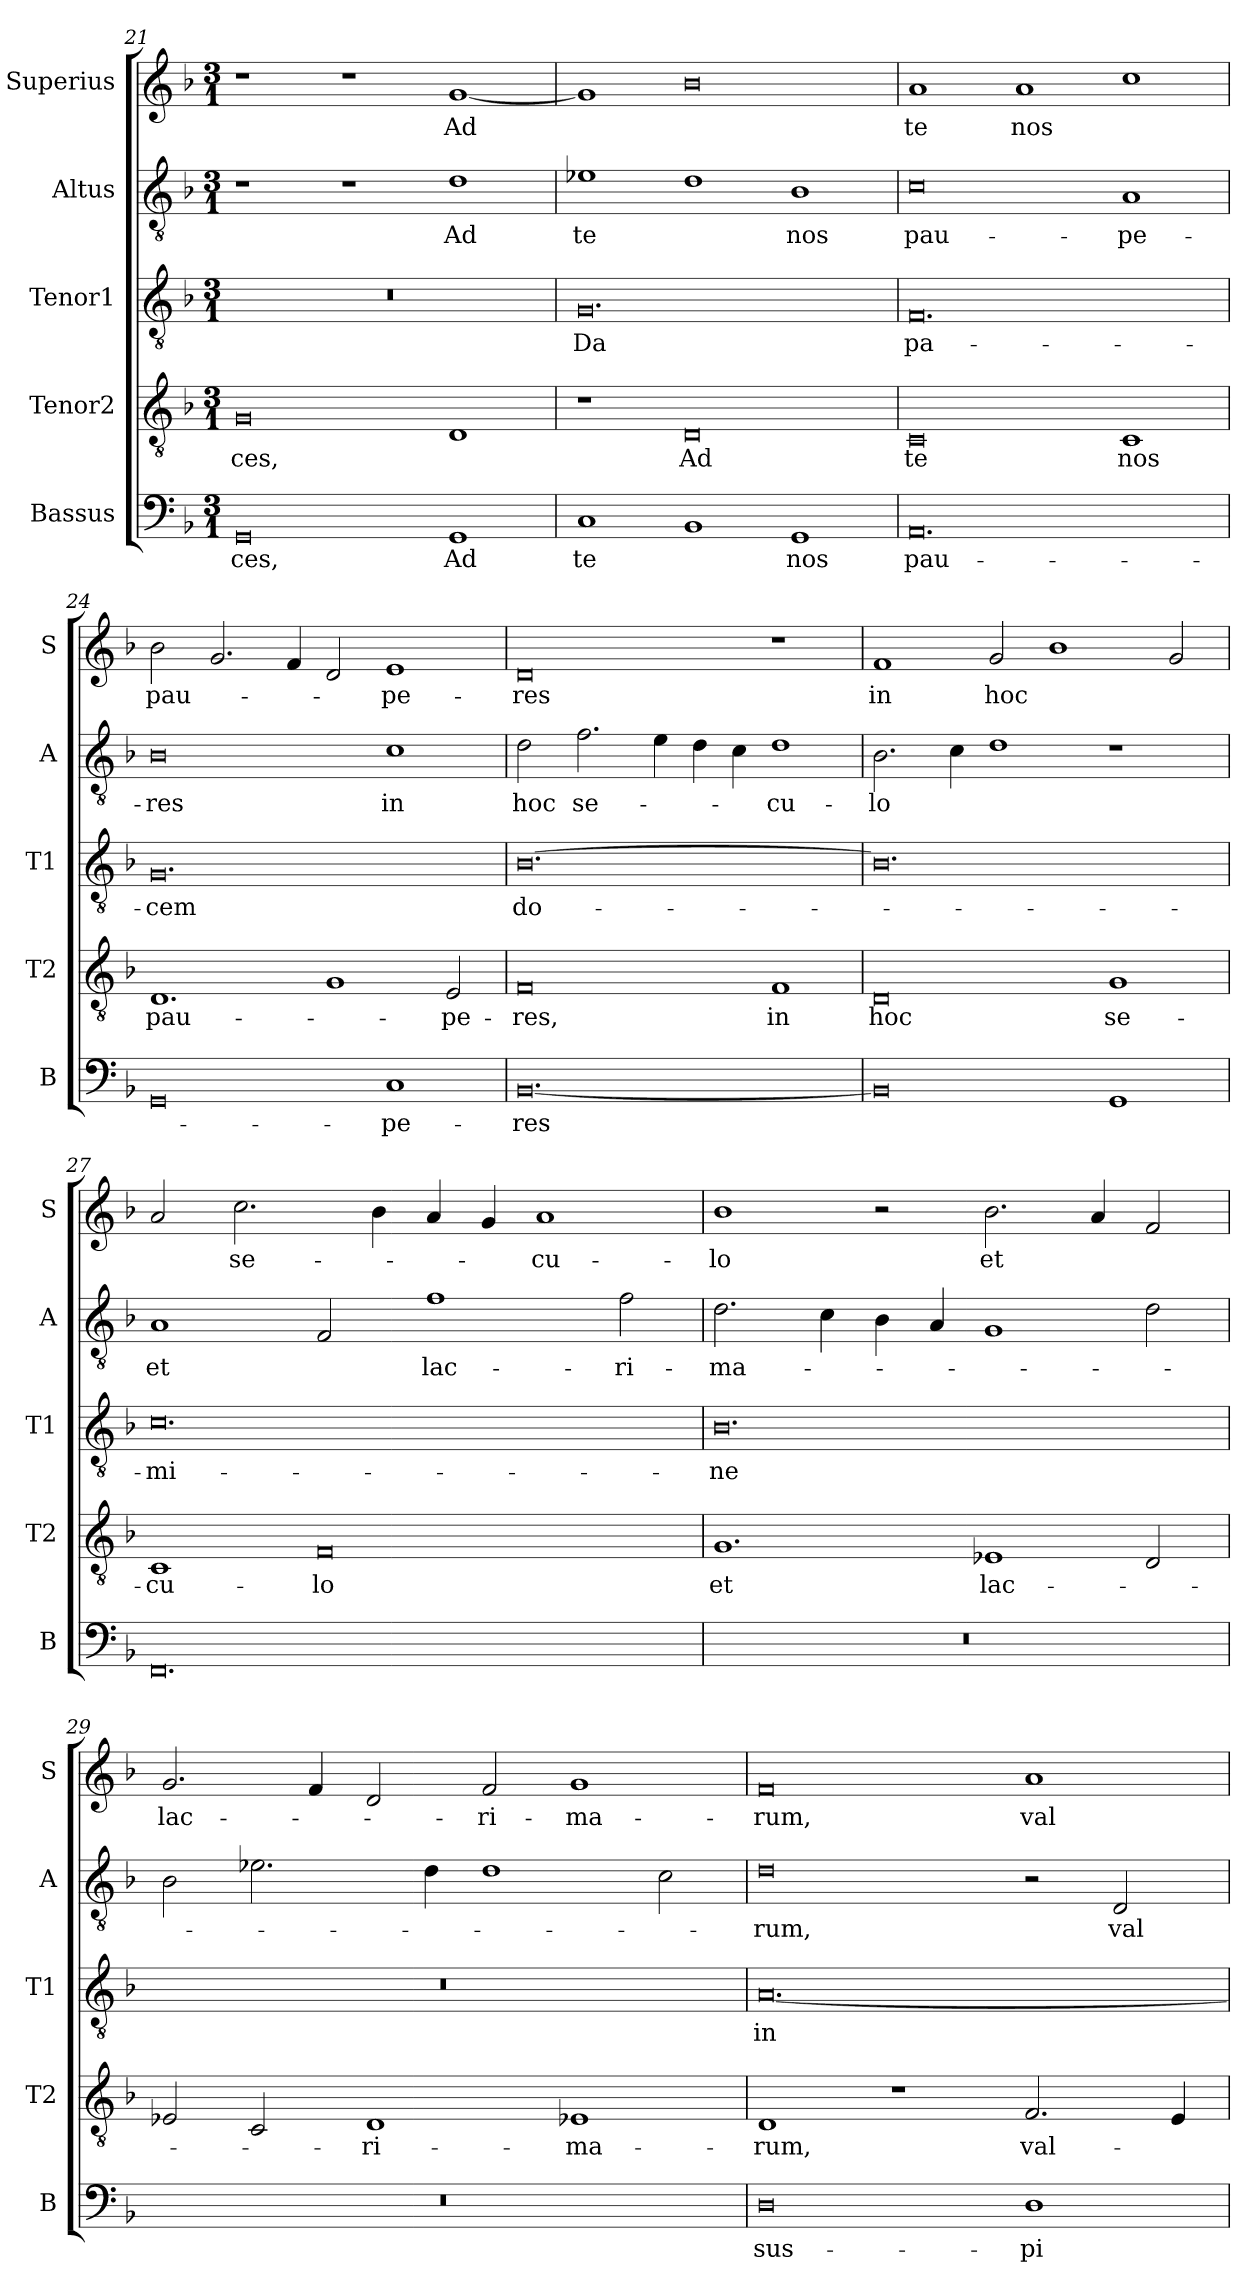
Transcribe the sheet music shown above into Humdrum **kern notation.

**kern	**text	**kern	**text	**kern	**text	**kern	**text	**kern	**text
*part5	*part5	*part4	*part4	*part3	*part3	*part2	*part2	*part1	*part1
*staff5	*staff5	*staff4	*staff4	*staff3	*staff3	*staff2	*staff2	*staff1	*staff1
*I"Bassus	*	*I"Tenor2	*	*I"Tenor1	*	*I"Altus	*	*I"Superius	*
*I'B	*	*I'T2	*	*I'T1	*	*I'A	*	*I'S	*
*clefF4	*	*clefGv2	*	*clefGv2	*	*clefGv2	*	*clefG2	*
*k[b-]	*	*k[b-]	*	*k[b-]	*	*k[b-]	*	*k[b-]	*
*M3/1	*	*M3/1	*	*M3/1	*	*M3/1	*	*M3/1	*
=21	=21	=21	=21	=21	=21	=21	=21	=21	=21
0GG	-ces,	0G	-ces,	0.r	.	1r	.	1r	.
.	.	.	.	.	.	1r	.	1r	.
1GG	Ad	1D	.	.	.	1d	Ad	[1g	Ad
=22	=22	=22	=22	=22	=22	=22	=22	=22	=22
1C	te	1r	.	0.G	Da	1e-X	te	1g]	.
1BB-	.	0D	Ad	.	.	1d	.	0b-	.
1GG	nos	.	.	.	.	1B-	nos	.	.
=23	=23	=23	=23	=23	=23	=23	=23	=23	=23
0.AA	pau-	0C	te	0.F	pa-	0c	pau-	1a	te
.	.	.	.	.	.	.	.	1a	nos
.	.	1C	nos	.	.	1A	-pe-	1cc	.
=24	=24	=24	=24	=24	=24	=24	=24	=24	=24
0GG	.	1.D	pau-	0.G	-cem	0B-	-res	2b-\	pau-
.	.	.	.	.	.	.	.	2.g/	.
.	.	.	.	.	.	.	.	4f/	.
.	.	1G	.	.	.	.	.	2d/	.
1C	-pe-	.	.	.	.	1c	in	1e	-pe-
.	.	2E/	-pe-	.	.	.	.	.	.
=25	=25	=25	=25	=25	=25	=25	=25	=25	=25
[0.BB-	-res	0F	-res,	[0.B-	do-	2d\	hoc	0d	-res
.	.	.	.	.	.	2.f\	se-	.	.
.	.	.	.	.	.	4e\	.	.	.
.	.	.	.	.	.	4d\	.	.	.
.	.	.	.	.	.	4c\	.	.	.
.	.	1F	in	.	.	1d	-cu-	1r	.
=26	=26	=26	=26	=26	=26	=26	=26	=26	=26
0BB-]	.	0D	hoc	0.B-]	.	2.B-\	-lo	1f	in
.	.	.	.	.	.	4c\	.	.	.
.	.	.	.	.	.	1d	.	2g/	hoc
.	.	.	.	.	.	.	.	1b-	.
1GG	.	1G	se-	.	.	1r	.	.	.
.	.	.	.	.	.	.	.	2g/	.
=27	=27	=27	=27	=27	=27	=27	=27	=27	=27
0.FF	.	1C	-cu-	0.c	-mi-	1A	et	2a/	.
.	.	.	.	.	.	.	.	2.cc\	se-
.	.	0F	-lo	.	.	2F/	.	.	.
.	.	.	.	.	.	.	.	4b-\	.
.	.	.	.	.	.	1f	lac-	4a/	.
.	.	.	.	.	.	.	.	4g/	.
.	.	.	.	.	.	.	.	1a	-cu-
.	.	.	.	.	.	2f\	-ri-	.	.
=28	=28	=28	=28	=28	=28	=28	=28	=28	=28
0.r	.	1.G	et	0.B-	-ne	2.d\	-ma-	1b-	-lo
.	.	.	.	.	.	4c\	.	.	.
.	.	.	.	.	.	4B-\	.	2r	.
.	.	.	.	.	.	4A/	.	.	.
.	.	1E-X	lac-	.	.	1G	.	2.b-\	et
.	.	.	.	.	.	.	.	4a/	.
.	.	2D/	.	.	.	2d\	.	2f/	.
=29	=29	=29	=29	=29	=29	=29	=29	=29	=29
0.r	.	2E-X/	.	0.r	.	2B-\	.	2.g/	lac-
.	.	2C/	.	.	.	2.e-X\	.	.	.
.	.	.	.	.	.	.	.	4f/	.
.	.	1D	-ri-	.	.	.	.	2d/	.
.	.	.	.	.	.	4d\	.	.	.
.	.	.	.	.	.	1d	.	2f/	-ri-
.	.	1E-X	-ma-	.	.	.	.	1g	-ma-
.	.	.	.	.	.	2c\	.	.	.
=30	=30	=30	=30	=30	=30	=30	=30	=30	=30
0D	sus-	1D	-rum,	[0.A	in	0d	-rum,	0f	-rum,
.	.	1r	.	.	.	.	.	.	.
1D	-pi-	2.F/	val-	.	.	2r	.	1a	val-
.	.	.	.	.	.	2D/	val-	.	.
.	.	4E/	.	.	.	.	.	.	.
=	=	=	=	=	=	=	=	=	=
*-	*-	*-	*-	*-	*-	*-	*-	*-	*-
